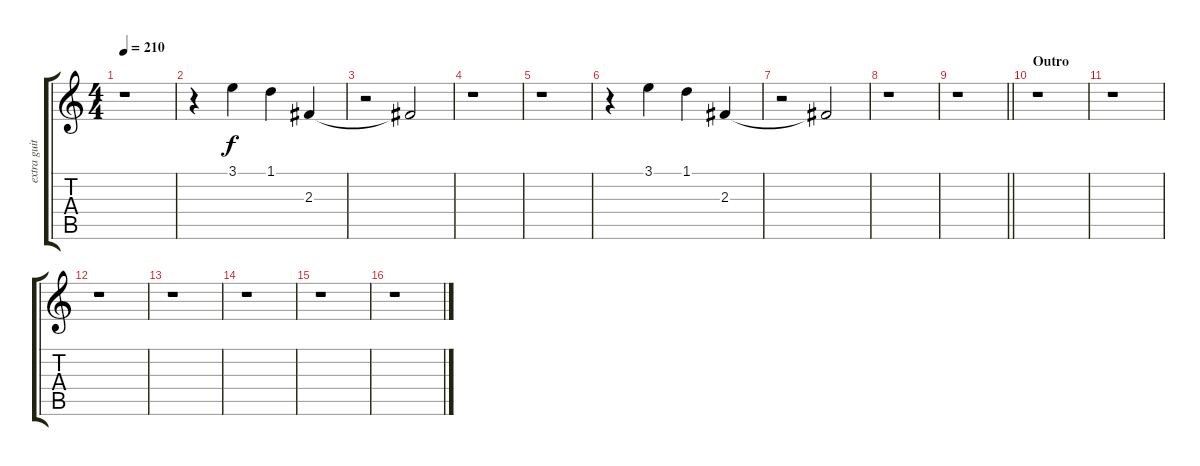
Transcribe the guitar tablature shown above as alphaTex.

\track ("extra guitar" "extra guit") {solo instrument overdrivenguitar}
\staff {score tabs}
\tuning (Db4 Ab3 E3 B2 Gb2 B1) {hide}
\ts (4 4)
\tempo 210
\clef g2
\ks c
r.1{dy f} |
r.4{volume 9} 3.1.4 1.1.4 2.3.4 |
r.2 2.3{t}.2{volume 0} |
r.1 |
r.1 |
r.4{volume 9} 3.1.4 1.1.4 2.3.4 |
r.2 2.3{t}.2{volume 0} |
r.1 |
\barLineRight lightlight
r.1 |
\section ("" "Outro")
r.1 |
r.1 |
r.1 |
r.1 |
r.1 |
r.1 |
r.1
